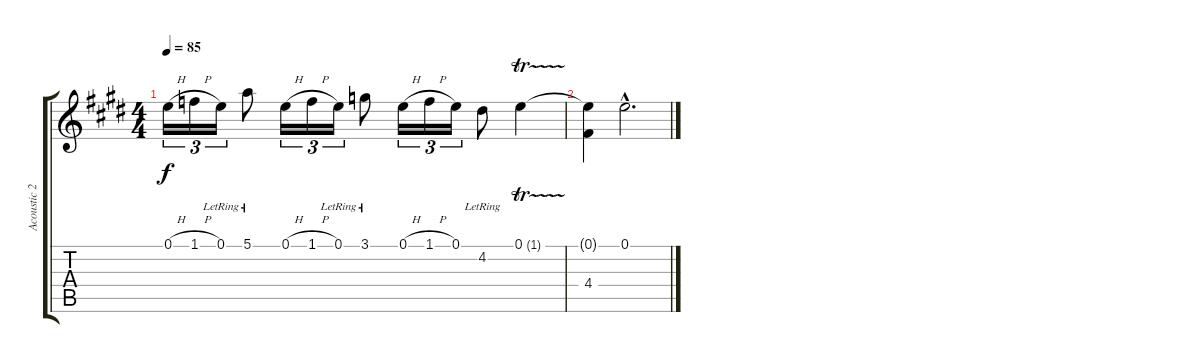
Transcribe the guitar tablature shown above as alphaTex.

\track ("Acoustic 2" "Acoustic 2") {instrument acousticguitarsteel}
\staff {score tabs}
\tuning (E4 B3 G3 D3 A2 E2) {hide}
\ts (4 4)
\tempo 85
\clef g2
\ks e
0.1{h}.16{tu (3 2) dy f} 1.1{h}.16{tu (3 2)} 0.1{lr}.16{tu (3 2)} 5.1{lr}.8 0.1{h}.16{tu (3 2)} 1.1{h}.16{tu (3 2)} 0.1{lr}.16{tu (3 2)} 3.1{lr}.8 0.1{h}.16{tu (3 2)} 1.1{h}.16{tu (3 2)} 0.1.16{tu (3 2)} 4.2{lr}.8 0.1{tr (1 32)}.4 |
(0.1{t} 4.4{t}).4 0.1{hac}.2{d}
